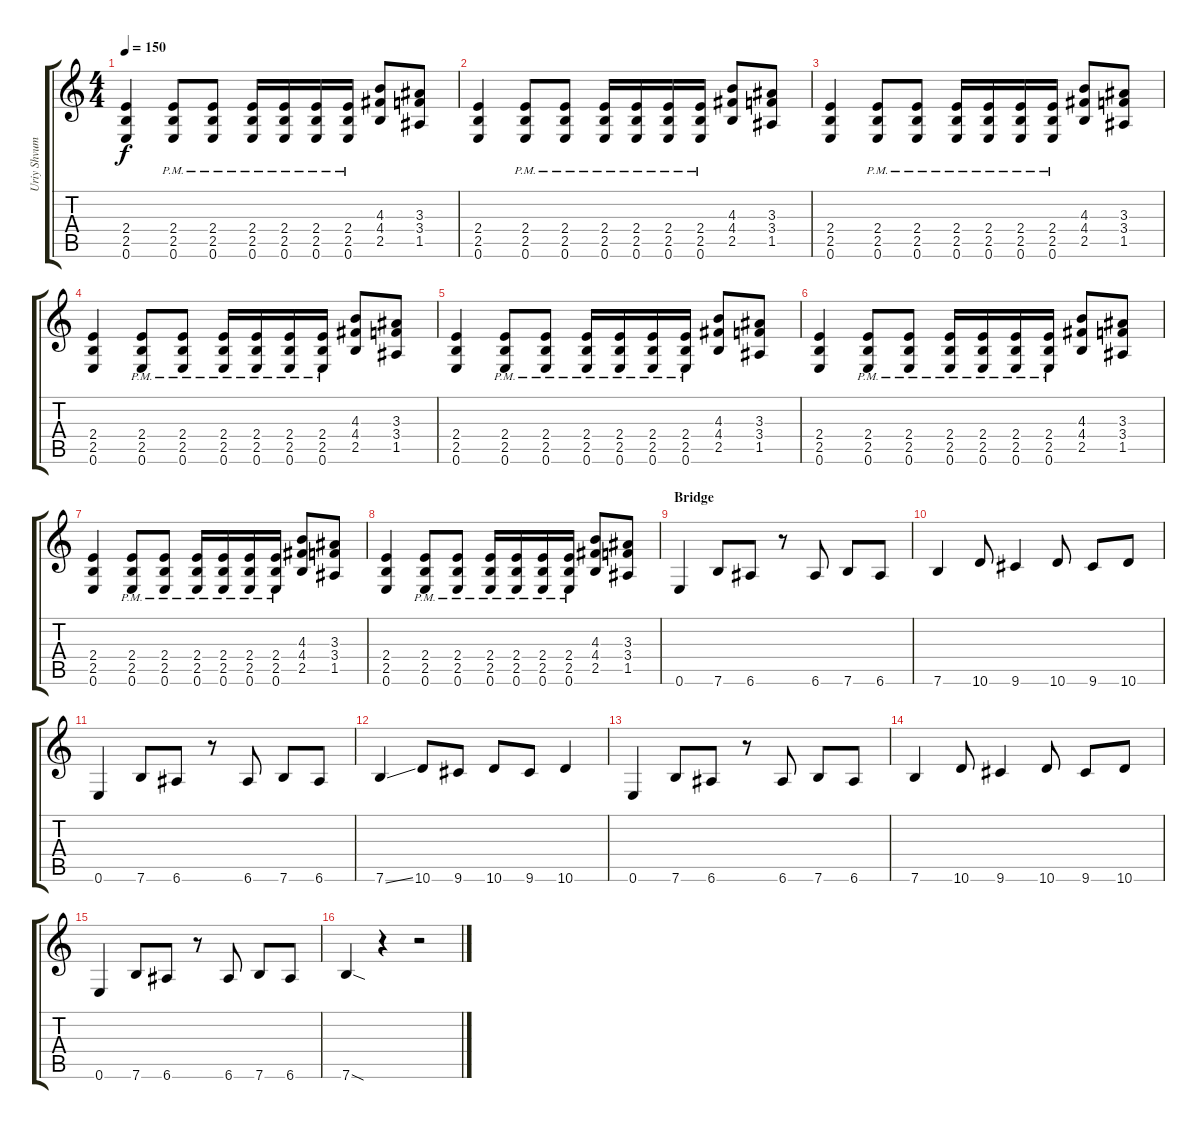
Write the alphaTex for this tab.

\track ("Uriy Shvum" "Uriy Shvum") {instrument electricguitarmuted}
\staff {score tabs}
\tuning (E4 B3 G3 D3 A2 E2) {hide}
\ts (4 4)
\tempo 150
\clef g2
\ks c
(2.4 2.5 0.6).4{dy f} (2.4 2.5 0.6{pm}).8 (2.4 2.5 0.6{pm}).8 (2.4{pm} 2.5{pm} 0.6{pm}).16 (2.4{pm} 2.5{pm} 0.6{pm}).16 (2.4{pm} 2.5{pm} 0.6{pm}).16 (2.4{pm} 2.5{pm} 0.6{pm}).16 (4.3 4.4 2.5).8 (3.3 3.4 1.5).8 |
(2.4 2.5 0.6).4 (2.4 2.5 0.6{pm}).8 (2.4 2.5 0.6{pm}).8 (2.4{pm} 2.5{pm} 0.6{pm}).16 (2.4{pm} 2.5{pm} 0.6{pm}).16 (2.4{pm} 2.5{pm} 0.6{pm}).16 (2.4{pm} 2.5{pm} 0.6{pm}).16 (4.3 4.4 2.5).8 (3.3 3.4 1.5).8 |
(2.4 2.5 0.6).4 (2.4 2.5 0.6{pm}).8 (2.4 2.5 0.6{pm}).8 (2.4{pm} 2.5{pm} 0.6{pm}).16 (2.4{pm} 2.5{pm} 0.6{pm}).16 (2.4{pm} 2.5{pm} 0.6{pm}).16 (2.4{pm} 2.5{pm} 0.6{pm}).16 (4.3 4.4 2.5).8 (3.3 3.4 1.5).8 |
(2.4 2.5 0.6).4 (2.4 2.5 0.6{pm}).8 (2.4 2.5 0.6{pm}).8 (2.4{pm} 2.5{pm} 0.6{pm}).16 (2.4{pm} 2.5{pm} 0.6{pm}).16 (2.4{pm} 2.5{pm} 0.6{pm}).16 (2.4{pm} 2.5{pm} 0.6{pm}).16 (4.3 4.4 2.5).8 (3.3 3.4 1.5).8 |
(2.4 2.5 0.6).4 (2.4 2.5 0.6{pm}).8 (2.4 2.5 0.6{pm}).8 (2.4{pm} 2.5{pm} 0.6{pm}).16 (2.4{pm} 2.5{pm} 0.6{pm}).16 (2.4{pm} 2.5{pm} 0.6{pm}).16 (2.4{pm} 2.5{pm} 0.6{pm}).16 (4.3 4.4 2.5).8 (3.3 3.4 1.5).8 |
(2.4 2.5 0.6).4 (2.4 2.5 0.6{pm}).8 (2.4 2.5 0.6{pm}).8 (2.4{pm} 2.5{pm} 0.6{pm}).16 (2.4{pm} 2.5{pm} 0.6{pm}).16 (2.4{pm} 2.5{pm} 0.6{pm}).16 (2.4{pm} 2.5{pm} 0.6{pm}).16 (4.3 4.4 2.5).8 (3.3 3.4 1.5).8 |
(2.4 2.5 0.6).4 (2.4 2.5 0.6{pm}).8 (2.4 2.5 0.6{pm}).8 (2.4{pm} 2.5{pm} 0.6{pm}).16 (2.4{pm} 2.5{pm} 0.6{pm}).16 (2.4{pm} 2.5{pm} 0.6{pm}).16 (2.4{pm} 2.5{pm} 0.6{pm}).16 (4.3 4.4 2.5).8 (3.3 3.4 1.5).8 |
(2.4 2.5 0.6).4 (2.4 2.5 0.6{pm}).8 (2.4 2.5 0.6{pm}).8 (2.4{pm} 2.5{pm} 0.6{pm}).16 (2.4{pm} 2.5{pm} 0.6{pm}).16 (2.4{pm} 2.5{pm} 0.6{pm}).16 (2.4{pm} 2.5{pm} 0.6{pm}).16 (4.3 4.4 2.5).8 (3.3 3.4 1.5).8 |
\section ("" "Bridge")
0.6.4{instrument electricguitarmuted} 7.6.8 6.6.8 r.8 6.6.8 7.6.8 6.6.8 |
7.6.4 10.6.8 9.6.4 10.6.8 9.6.8 10.6.8 |
0.6.4 7.6.8 6.6.8 r.8 6.6.8 7.6.8 6.6.8 |
7.6{ss}.4 10.6.8 9.6.8 10.6.8 9.6.8 10.6.4 |
0.6.4 7.6.8 6.6.8 r.8 6.6.8 7.6.8 6.6.8 |
7.6.4 10.6.8 9.6.4 10.6.8 9.6.8 10.6.8 |
0.6.4 7.6.8 6.6.8 r.8 6.6.8 7.6.8 6.6.8 |
7.6{sod}.4 r.4 r.2
